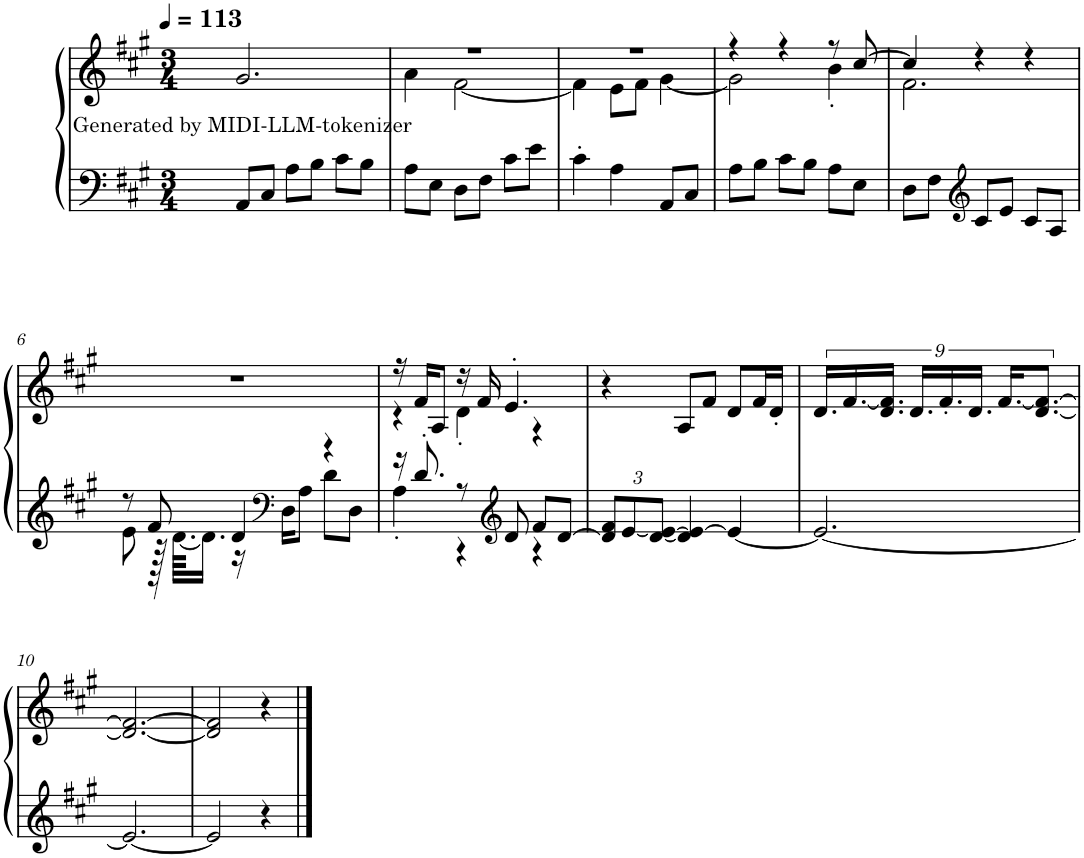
**kern	**kern	**text
*part1	*part1	*part1
*staff2	*staff1	*staff1
*I"Piano	*	*
*I'Pno.	*	*
*clefF4	*clefG2	*
*k[f#c#g#]	*k[f#c#g#]	*
*M3/4	*M3/4	*
*MM113	*MM113	*
=1	=1	=1
!	!	!LO:LY:b
8AA/L	2.g#/	Generated by MIDI-LLM-tokenizer
8C#/J	.	.
8A\L	.	.
8B\J	.	.
8c#\L	.	.
8B\J	.	.
=2	=2	=2
*	*^	*
8A\L	2.r	4a\	.
8E\J	.	.	.
8D\L	.	[2f#\	.
8F#\J	.	.	.
8c#\L	.	.	.
8e\J	.	.	.
=3	=3	=3	=3
4c#'\	2.r	4f#\]	.
4A\	.	8e\L	.
.	.	8f#\J	.
8AA/L	.	[4g#\	.
8C#/J	.	.	.
=4	=4	=4	=4
8A\L	4r	2g#\]	.
8B\J	.	.	.
8c#\L	4r	.	.
8B\J	.	.	.
8A\L	8r	4b'\	.
8E\J	[8cc#/	.	.
=5	=5	=5	=5
8D\L	4cc#/]	2.f#\	.
8F#\J	.	.	.
*clefG2	*	*	*
8c#/L	4r	.	.
8e/J	.	.	.
8c#/L	4r	.	.
8A/J	.	.	.
*	*v	*v	*
!!LO:LB:g=z
=6	=6	=6
*^	*	*
8r	8e\	2.r	.
8f#/	128r	.	.
.	[64.d\KKLL	.	.
.	16.d\JJ]	.	.
4d/	16r	.	.
*clefF4	*	*	*
.	16D\KL	.	.
.	8A\J	.	.
4r	8d\L	.	.
.	8D\J	.	.
=7	=7	=7	=7
*	*	*^	*
16r	4A'\	16r	4r	.
8.d'/	.	16f#/KL	.	.
.	.	8A/J	.	.
8r	4r	16r	4d'\	.
.	.	16f#/	.	.
*clefG2	*	*	*	*
8d/	.	4.e'/	.	.
8f#/L	4r	.	4r	.
[8d/J	.	.	.	.
*v	*v	*	*	*
*	*v	*v	*
=8	=8	=8
*Xbrackettup	*	*
12d/] 12f#/L	4r	.
[12e/	.	.
[12d/ 12e/_J	.	.
4d/] 4e/_	8A/L	.
.	8f#/J	.
4e/_	8d/L	.
.	16f#/L	.
.	16d'/JJ	.
=9	=9	=9
2.e/_	18.d/LL	.
.	[18.f#/	.
.	18.d/ 18.f#/]JJ	.
.	18.d/LL	.
.	18.f#'/	.
.	18.d/JJ	.
.	[18.f#/KL	.
.	[9.d/ 9.f#/_J	.
!!LO:LB:g=z
=10	=10	=10
2.e/_	2.d/_ 2.f#/_	.
=11	=11	=11
2e/]	2d/] 2f#/]	.
4r	4r	.
==	==	==
*-	*-	*-
